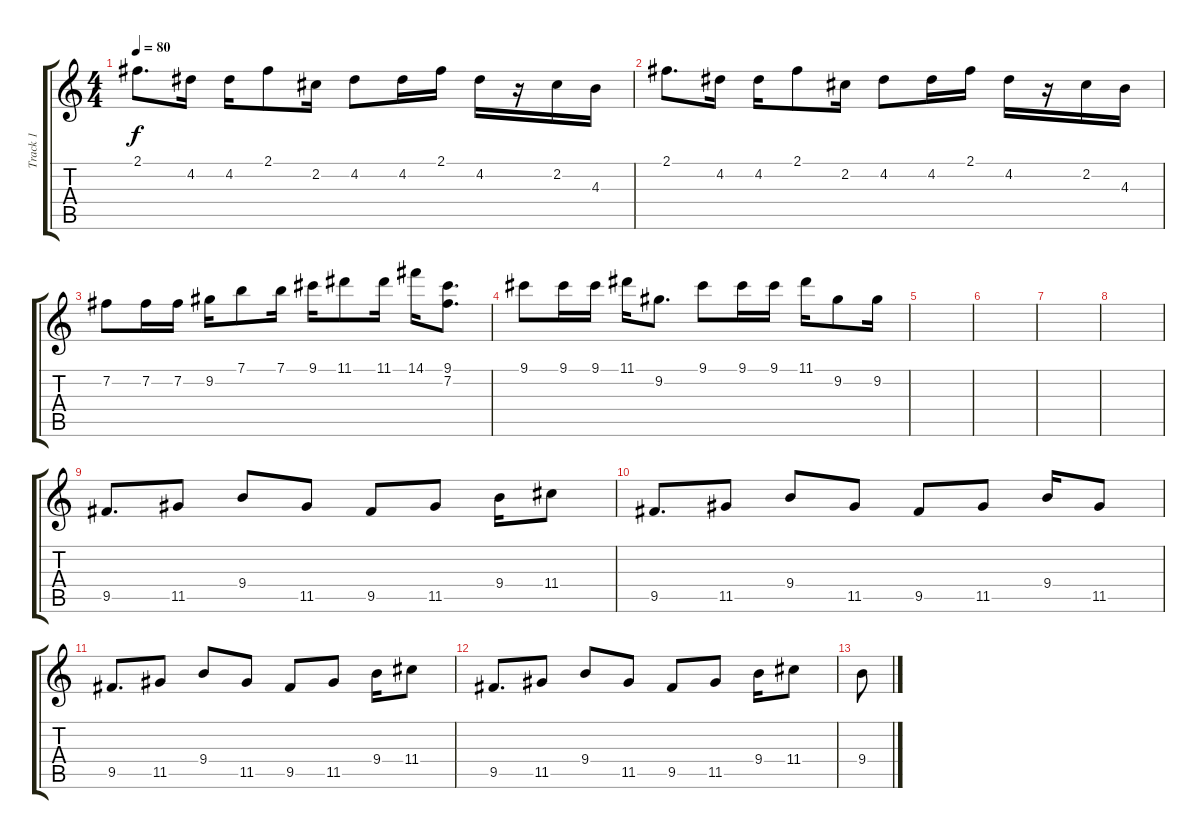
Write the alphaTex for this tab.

\track ("Track 1" "Track 1") {instrument overdrivenguitar}
\staff {score tabs}
\tuning (E4 B3 G3 D3 A2 E2) {hide}
\ts (4 4)
\tempo 80
\clef g2
\ks c
2.1.8{d dy f} 4.2.16 4.2.16 2.1.8 2.2.16 4.2.8 4.2.16 2.1.16 4.2.16 r.16 2.2.16 4.3.16 |
2.1.8{d} 4.2.16 4.2.16 2.1.8 2.2.16 4.2.8 4.2.16 2.1.16 4.2.16 r.16 2.2.16 4.3.16 |
7.2.8 7.2.16 7.2.16 9.2.16 7.1.8 7.1.16 9.1.16 11.1.8 11.1.16 14.1.16 (9.1 7.2).8{d} |
9.1.8 9.1.16 9.1.16 11.1.16 9.2.8{d} 9.1.8 9.1.16 9.1.16 11.1.16 9.2.8 9.2.16 |
|
|
|
|
9.5.8{d} 11.5.8 9.4.8 11.5.8 9.5.8 11.5.8 9.4.16 11.4.8 |
9.5.8{d} 11.5.8 9.4.8 11.5.8 9.5.8 11.5.8 9.4.16 11.5.8 |
9.5.8{d} 11.5.8 9.4.8 11.5.8 9.5.8 11.5.8 9.4.16 11.4.8 |
9.5.8{d} 11.5.8 9.4.8 11.5.8 9.5.8 11.5.8 9.4.16 11.4.8 |
9.4.8
